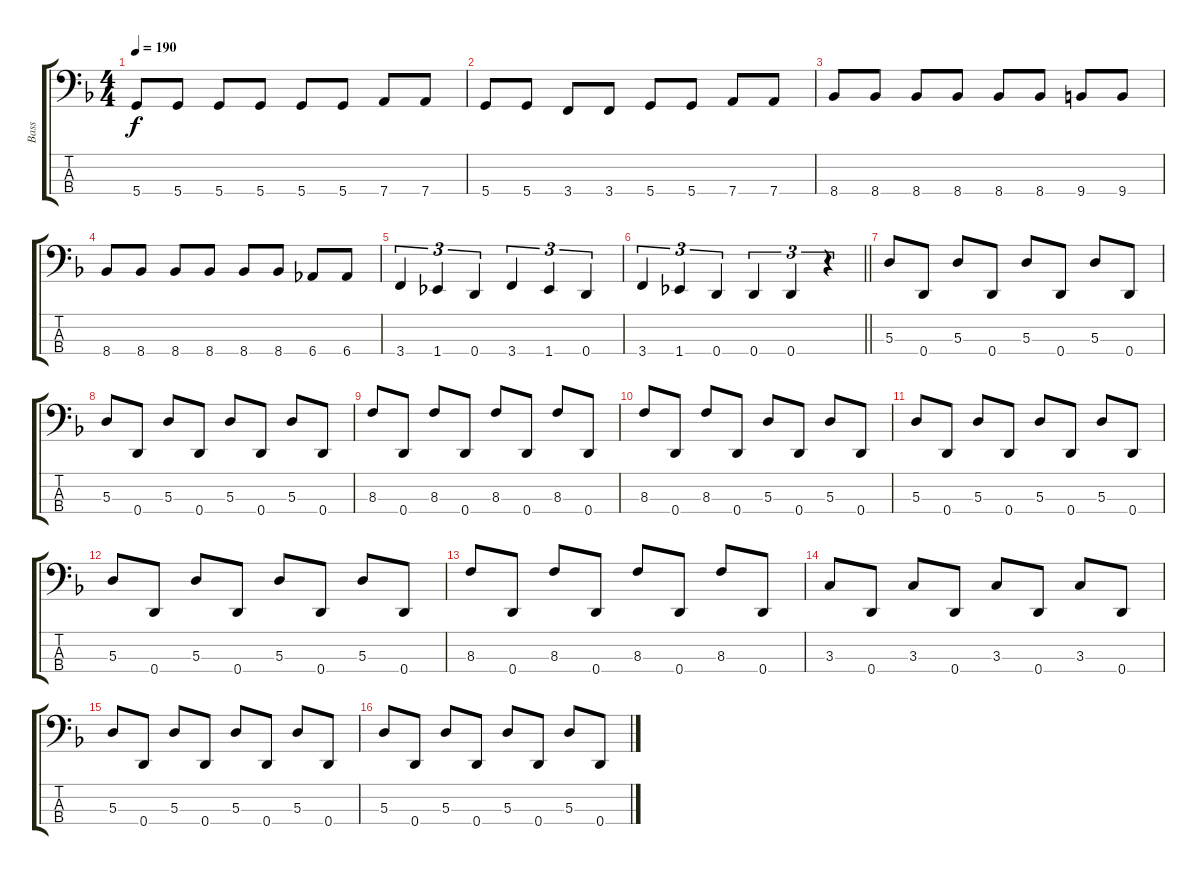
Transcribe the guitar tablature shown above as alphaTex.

\track ("Bass" "Bass") {instrument electricbasspick}
\staff {score tabs}
\tuning (G2 D2 A1 D1) {hide}
\ts (4 4)
\tempo 190
\clef f4
\ks f
5.4.8{dy f} 5.4.8 5.4.8 5.4.8 5.4.8 5.4.8 7.4.8 7.4.8 |
5.4.8 5.4.8 3.4.8 3.4.8 5.4.8 5.4.8 7.4.8 7.4.8 |
8.4.8 8.4.8 8.4.8 8.4.8 8.4.8 8.4.8 9.4.8 9.4.8 |
8.4.8 8.4.8 8.4.8 8.4.8 8.4.8 8.4.8 6.4.8 6.4.8 |
3.4.4{tu (3 2)} 1.4.4{tu (3 2)} 0.4.4{tu (3 2)} 3.4.4{tu (3 2)} 1.4.4{tu (3 2)} 0.4.4{tu (3 2)} |
\barLineRight lightlight
3.4.4{tu (3 2)} 1.4.4{tu (3 2)} 0.4.4{tu (3 2)} 0.4.4{tu (3 2)} 0.4.4{tu (3 2)} r.4{tu (3 2)} |
\section ("" " ")
5.3.8 0.4.8 5.3.8 0.4.8 5.3.8 0.4.8 5.3.8 0.4.8 |
5.3.8 0.4.8 5.3.8 0.4.8 5.3.8 0.4.8 5.3.8 0.4.8 |
8.3.8 0.4.8 8.3.8 0.4.8 8.3.8 0.4.8 8.3.8 0.4.8 |
8.3.8 0.4.8 8.3.8 0.4.8 5.3.8 0.4.8 5.3.8 0.4.8 |
5.3.8 0.4.8 5.3.8 0.4.8 5.3.8 0.4.8 5.3.8 0.4.8 |
5.3.8 0.4.8 5.3.8 0.4.8 5.3.8 0.4.8 5.3.8 0.4.8 |
8.3.8 0.4.8 8.3.8 0.4.8 8.3.8 0.4.8 8.3.8 0.4.8 |
3.3.8 0.4.8 3.3.8 0.4.8 3.3.8 0.4.8 3.3.8 0.4.8 |
5.3.8 0.4.8 5.3.8 0.4.8 5.3.8 0.4.8 5.3.8 0.4.8 |
5.3.8 0.4.8 5.3.8 0.4.8 5.3.8 0.4.8 5.3.8 0.4.8
